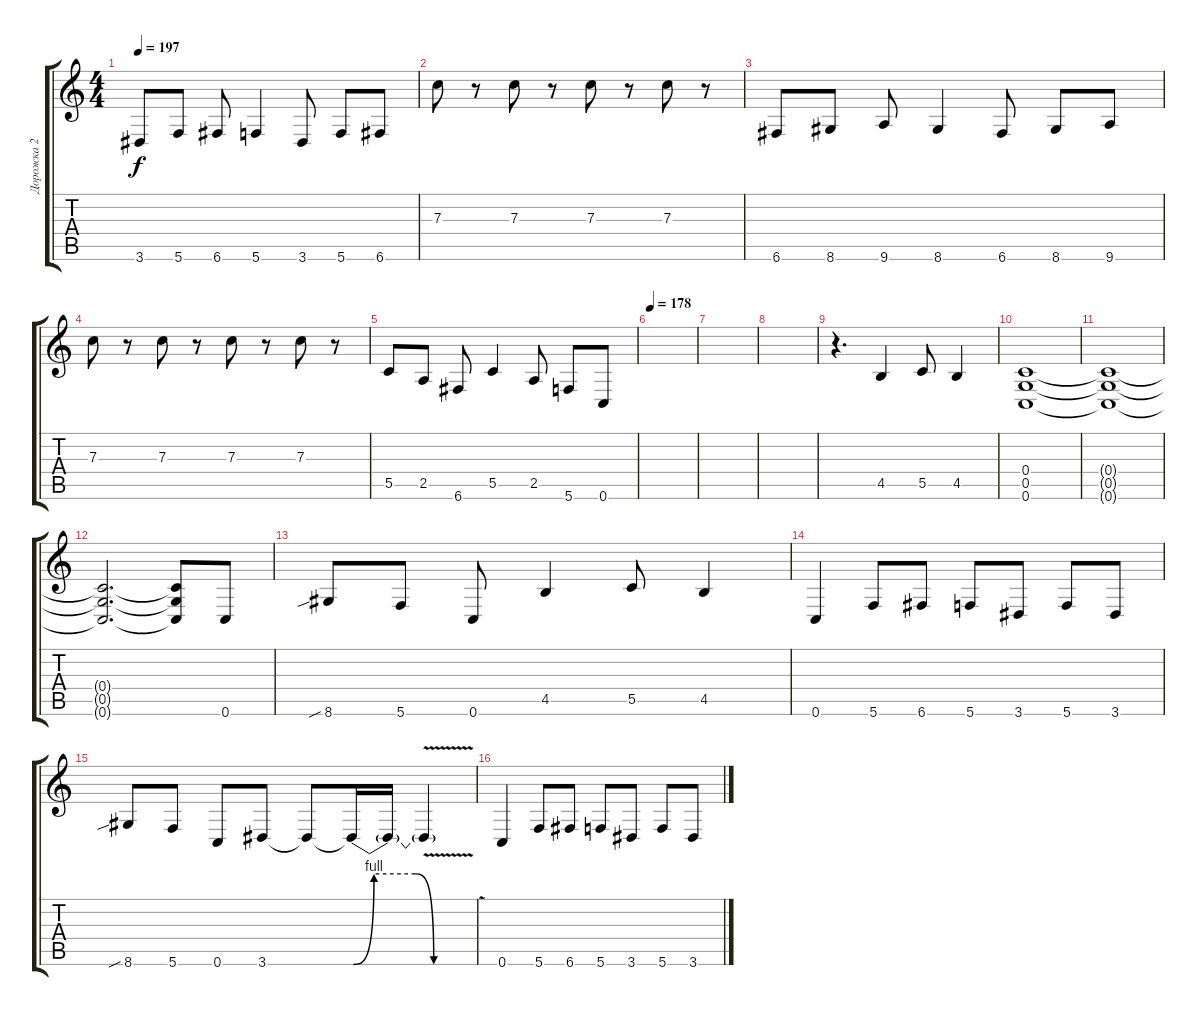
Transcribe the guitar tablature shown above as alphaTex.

\track ("Дорожка 2" "Дорожка 2") {instrument distortionguitar}
\staff {score tabs}
\tuning (D4 A3 F3 C3 G2 C2) {hide}
\ts (4 4)
\tempo 197
\clef g2
\ks c
3.6.8{dy f} 5.6.8 6.6.8 5.6.4 3.6.8 5.6.8 6.6.8 |
7.3.8 r.8 7.3.8 r.8 7.3.8 r.8 7.3.8 r.8 |
6.6.8 8.6.8 9.6.8 8.6.4 6.6.8 8.6.8 9.6.8 |
7.3.8 r.8 7.3.8 r.8 7.3.8 r.8 7.3.8 r.8 |
5.5.8 2.5.8 6.6.8 5.5.4 2.5.8 5.6.8 0.6.8 |
\tempo 178
|
|
|
r.4{d} 4.5.4 5.5.8 4.5.4 |
(0.4 0.5 0.6).1 |
(0.4{t} 0.5{t} 0.6{t}).1 |
(0.4{t} 0.5{t} 0.6{t}).2{d} (0.4{t} 0.5{t} 0.6{t}).8 0.6.8 |
8.6{sib}.8 5.6.8 0.6.8 4.5.4 5.5.8 4.5.4 |
0.6.4 5.6.8 6.6.8 5.6.8 3.6.8 5.6.8 3.6.8 |
8.6{sib}.8 5.6.8 0.6.8 3.6.8 3.6{t}.8 3.6{be (custom 0 0 10 4 30 4 39 0 60 0) t}.16 3.6{t}.16 3.6{v t}.4 |
0.6.4 5.6.8 6.6.8 5.6.8 3.6.8 5.6.8 3.6.8
